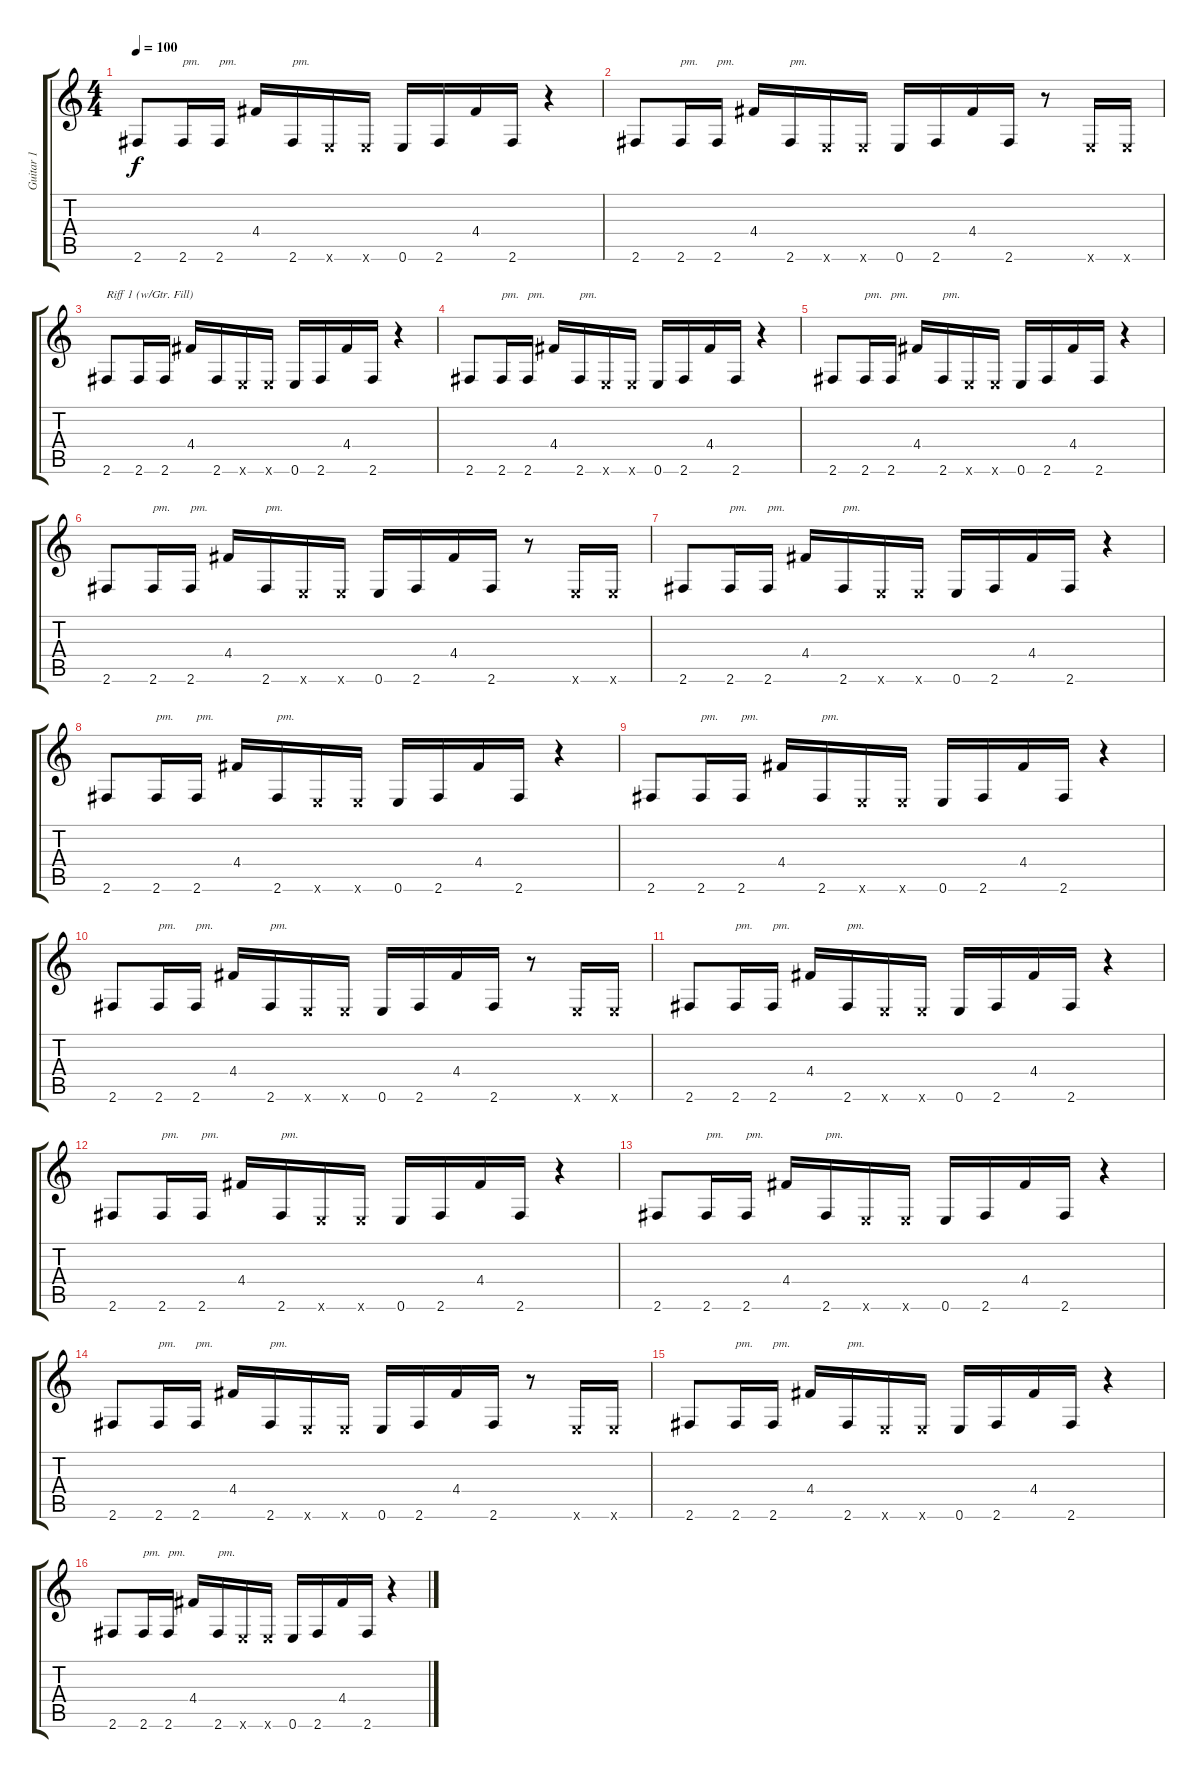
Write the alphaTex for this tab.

\track ("Guitar 1" "Guitar 1") {instrument distortionguitar}
\staff {score tabs}
\tuning (E4 B3 G3 D3 A2 E2) {hide}
\ts (4 4)
\tempo 100
\clef g2
\ks c
2.6.8{dy f} 2.6.16{txt "pm."} 2.6.16{txt "pm."} 4.4.16 2.6.16{txt "pm."} 0.6{x}.16 0.6{x}.16 0.6.16 2.6.16 4.4.16 2.6.16 r.4 |
2.6.8 2.6.16{txt "pm."} 2.6.16{txt "pm."} 4.4.16 2.6.16{txt "pm."} 0.6{x}.16 0.6{x}.16 0.6.16 2.6.16 4.4.16 2.6.16 r.8 0.6{x}.16 0.6{x}.16 |
2.6.8{txt "Riff 1 (w/Gtr. Fill)"} 2.6.16 2.6.16 4.4.16 2.6.16 0.6{x}.16 0.6{x}.16 0.6.16 2.6.16 4.4.16 2.6.16 r.4 |
2.6.8 2.6.16{txt "pm."} 2.6.16{txt "pm."} 4.4.16 2.6.16{txt "pm."} 0.6{x}.16 0.6{x}.16 0.6.16 2.6.16 4.4.16 2.6.16 r.4 |
2.6.8 2.6.16{txt "pm."} 2.6.16{txt "pm."} 4.4.16 2.6.16{txt "pm."} 0.6{x}.16 0.6{x}.16 0.6.16 2.6.16 4.4.16 2.6.16 r.4 |
2.6.8 2.6.16{txt "pm."} 2.6.16{txt "pm."} 4.4.16 2.6.16{txt "pm."} 0.6{x}.16 0.6{x}.16 0.6.16 2.6.16 4.4.16 2.6.16 r.8 0.6{x}.16 0.6{x}.16 |
2.6.8 2.6.16{txt "pm."} 2.6.16{txt "pm."} 4.4.16 2.6.16{txt "pm."} 0.6{x}.16 0.6{x}.16 0.6.16 2.6.16 4.4.16 2.6.16 r.4 |
2.6.8 2.6.16{txt "pm."} 2.6.16{txt "pm."} 4.4.16 2.6.16{txt "pm."} 0.6{x}.16 0.6{x}.16 0.6.16 2.6.16 4.4.16 2.6.16 r.4 |
2.6.8 2.6.16{txt "pm."} 2.6.16{txt "pm."} 4.4.16 2.6.16{txt "pm."} 0.6{x}.16 0.6{x}.16 0.6.16 2.6.16 4.4.16 2.6.16 r.4 |
2.6.8 2.6.16{txt "pm."} 2.6.16{txt "pm."} 4.4.16 2.6.16{txt "pm."} 0.6{x}.16 0.6{x}.16 0.6.16 2.6.16 4.4.16 2.6.16 r.8 0.6{x}.16 0.6{x}.16 |
2.6.8 2.6.16{txt "pm."} 2.6.16{txt "pm."} 4.4.16 2.6.16{txt "pm."} 0.6{x}.16 0.6{x}.16 0.6.16 2.6.16 4.4.16 2.6.16 r.4 |
2.6.8 2.6.16{txt "pm."} 2.6.16{txt "pm."} 4.4.16 2.6.16{txt "pm."} 0.6{x}.16 0.6{x}.16 0.6.16 2.6.16 4.4.16 2.6.16 r.4 |
2.6.8 2.6.16{txt "pm."} 2.6.16{txt "pm."} 4.4.16 2.6.16{txt "pm."} 0.6{x}.16 0.6{x}.16 0.6.16 2.6.16 4.4.16 2.6.16 r.4 |
2.6.8 2.6.16{txt "pm."} 2.6.16{txt "pm."} 4.4.16 2.6.16{txt "pm."} 0.6{x}.16 0.6{x}.16 0.6.16 2.6.16 4.4.16 2.6.16 r.8 0.6{x}.16 0.6{x}.16 |
2.6.8 2.6.16{txt "pm."} 2.6.16{txt "pm."} 4.4.16 2.6.16{txt "pm."} 0.6{x}.16 0.6{x}.16 0.6.16 2.6.16 4.4.16 2.6.16 r.4 |
2.6.8 2.6.16{txt "pm."} 2.6.16{txt "pm."} 4.4.16 2.6.16{txt "pm."} 0.6{x}.16 0.6{x}.16 0.6.16 2.6.16 4.4.16 2.6.16 r.4
